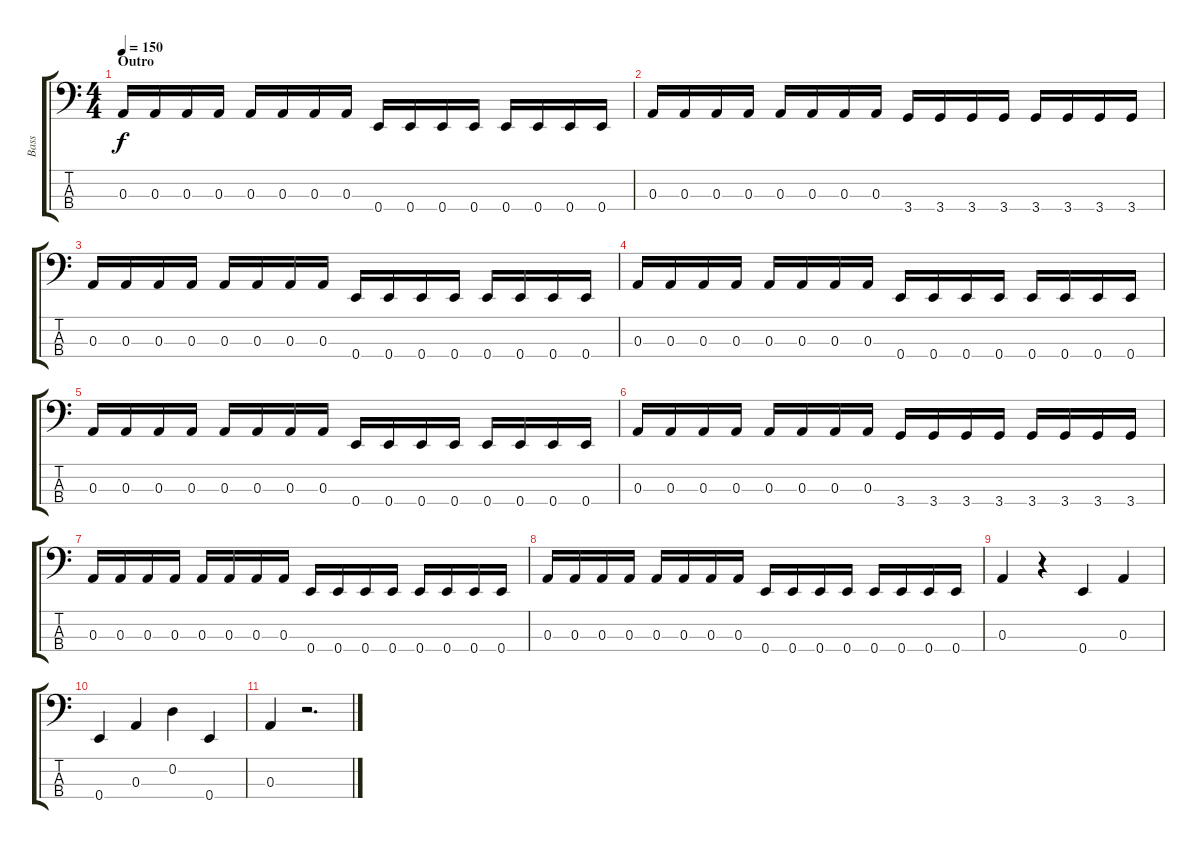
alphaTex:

\track ("Bass" "Bass") {instrument electricbassfinger}
\staff {score tabs}
\tuning (G2 D2 A1 E1) {hide}
\ts (4 4)
\section ("" "Outro")
\tempo 150
\clef f4
\ks c
0.3.16{dy f} 0.3.16 0.3.16 0.3.16 0.3.16 0.3.16 0.3.16 0.3.16 0.4.16 0.4.16 0.4.16 0.4.16 0.4.16 0.4.16 0.4.16 0.4.16 |
0.3.16 0.3.16 0.3.16 0.3.16 0.3.16 0.3.16 0.3.16 0.3.16 3.4.16 3.4.16 3.4.16 3.4.16 3.4.16 3.4.16 3.4.16 3.4.16 |
0.3.16 0.3.16 0.3.16 0.3.16 0.3.16 0.3.16 0.3.16 0.3.16 0.4.16 0.4.16 0.4.16 0.4.16 0.4.16 0.4.16 0.4.16 0.4.16 |
0.3.16 0.3.16 0.3.16 0.3.16 0.3.16 0.3.16 0.3.16 0.3.16 0.4.16 0.4.16 0.4.16 0.4.16 0.4.16 0.4.16 0.4.16 0.4.16 |
0.3.16 0.3.16 0.3.16 0.3.16 0.3.16 0.3.16 0.3.16 0.3.16 0.4.16 0.4.16 0.4.16 0.4.16 0.4.16 0.4.16 0.4.16 0.4.16 |
0.3.16 0.3.16 0.3.16 0.3.16 0.3.16 0.3.16 0.3.16 0.3.16 3.4.16 3.4.16 3.4.16 3.4.16 3.4.16 3.4.16 3.4.16 3.4.16 |
0.3.16 0.3.16 0.3.16 0.3.16 0.3.16 0.3.16 0.3.16 0.3.16 0.4.16 0.4.16 0.4.16 0.4.16 0.4.16 0.4.16 0.4.16 0.4.16 |
0.3.16 0.3.16 0.3.16 0.3.16 0.3.16 0.3.16 0.3.16 0.3.16 0.4.16 0.4.16 0.4.16 0.4.16 0.4.16 0.4.16 0.4.16 0.4.16 |
0.3.4 r.4 0.4.4 0.3.4 |
0.4.4 0.3.4 0.2.4 0.4.4 |
0.3.4 r.2{d}
